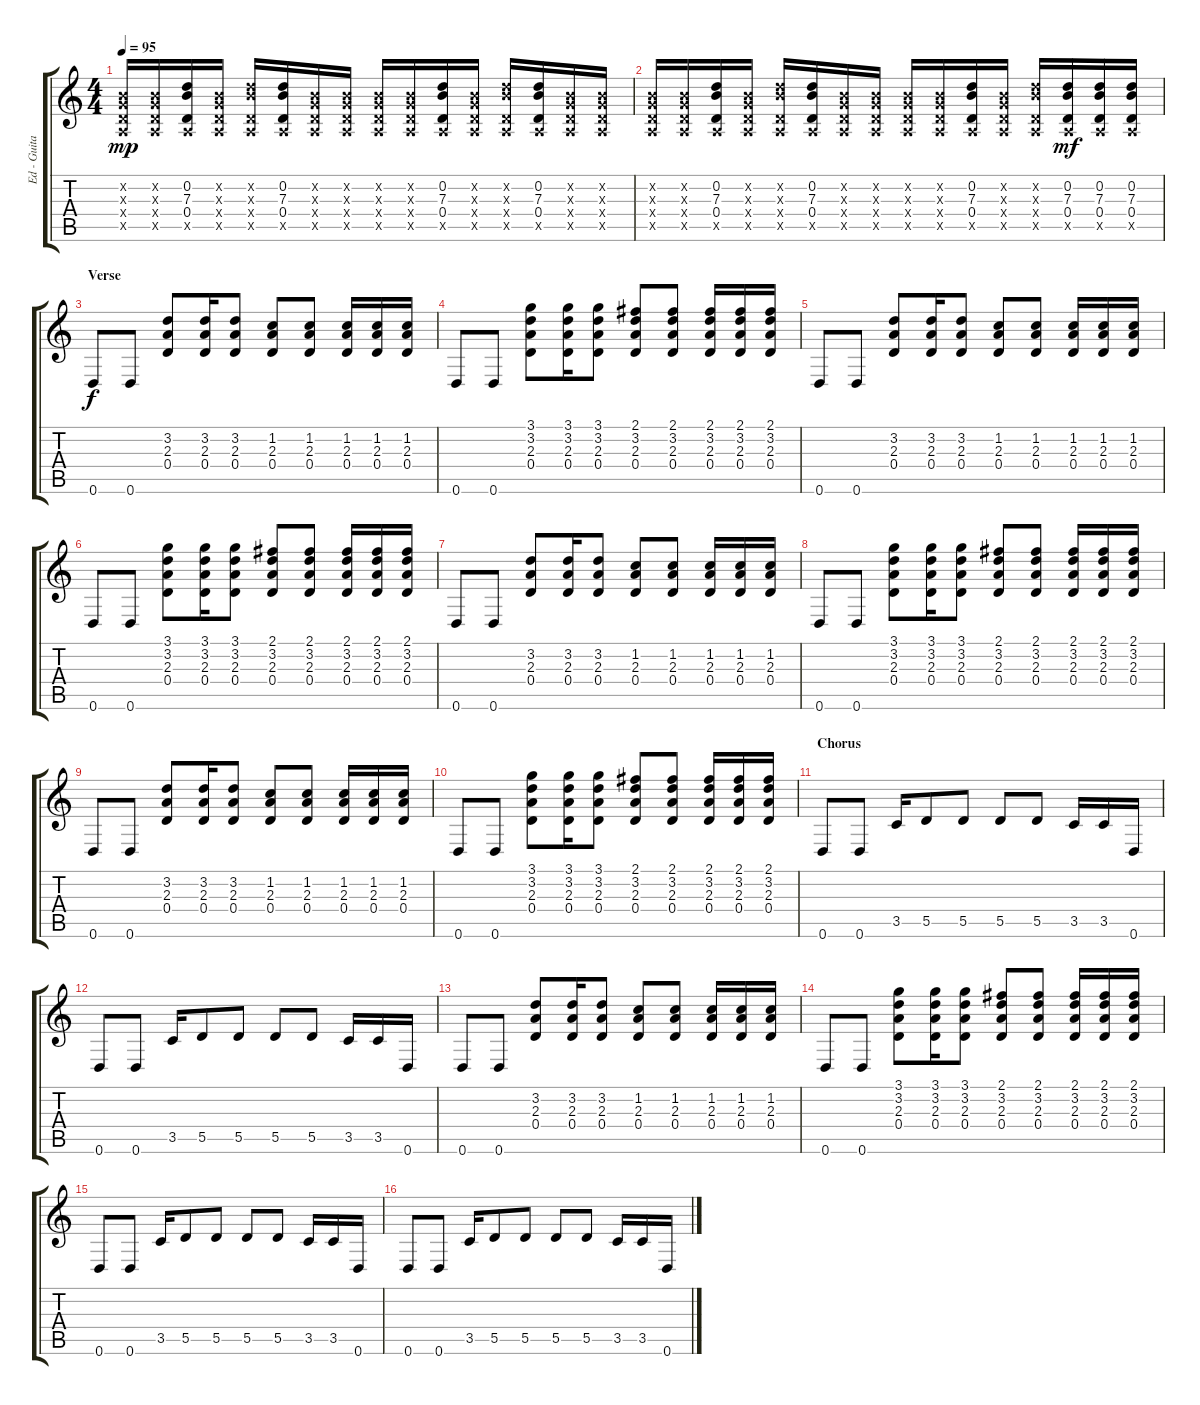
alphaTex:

\track ("Ed - Guitar" "Ed - Guita") {instrument overdrivenguitar}
\staff {score tabs}
\tuning (E4 B3 G3 D3 A2 D2) {hide}
\ts (4 4)
\tempo 95
\clef g2
\ks c
(0.2{x} 0.3{x} 0.4{x} 0.5{x}).16{dy mp} (0.2{x} 0.3{x} 0.4{x} 0.5{x}).16 (0.2 7.3 0.4 0.5{x}).16 (0.2{x} 0.3{x} 0.4{x} 0.5{x}).16 (0.2{x} 7.3{x} 0.4{x} 0.5{x}).16 (0.2 7.3 0.4 0.5{x}).16 (0.2{x} 0.3{x} 0.4{x} 0.5{x}).16 (0.2{x} 0.3{x} 0.4{x} 0.5{x}).16 (0.2{x} 0.3{x} 0.4{x} 0.5{x}).16 (0.2{x} 0.3{x} 0.4{x} 0.5{x}).16 (0.2 7.3 0.4 0.5{x}).16 (0.2{x} 0.3{x} 0.4{x} 0.5{x}).16 (0.2{x} 7.3{x} 0.4{x} 0.5{x}).16 (0.2 7.3 0.4 0.5{x}).16 (0.2{x} 0.3{x} 0.4{x} 0.5{x}).16 (0.2{x} 0.3{x} 0.4{x} 0.5{x}).16 |
(0.2{x} 0.3{x} 0.4{x} 0.5{x}).16 (0.2{x} 0.3{x} 0.4{x} 0.5{x}).16 (0.2 7.3 0.4 0.5{x}).16 (0.2{x} 0.3{x} 0.4{x} 0.5{x}).16 (0.2{x} 7.3{x} 0.4{x} 0.5{x}).16 (0.2 7.3 0.4 0.5{x}).16 (0.2{x} 0.3{x} 0.4{x} 0.5{x}).16 (0.2{x} 0.3{x} 0.4{x} 0.5{x}).16 (0.2{x} 0.3{x} 0.4{x} 0.5{x}).16 (0.2{x} 0.3{x} 0.4{x} 0.5{x}).16 (0.2 7.3 0.4 0.5{x}).16 (0.2{x} 0.3{x} 0.4{x} 0.5{x}).16 (0.2{x} 7.3{x} 0.4{x} 0.5{x}).16 (0.2 7.3 0.4 0.5{x}).16{dy mf} (0.2 7.3 0.4 0.5{x}).16 (0.2 7.3 0.4 0.5{x}).16 |
\section ("" "Verse")
0.6.8{dy f} 0.6.8 (3.2 2.3 0.4).8 (3.2 2.3 0.4).16 (3.2 2.3 0.4).8 (1.2 2.3 0.4).8 (1.2 2.3 0.4).8 (1.2 2.3 0.4).16 (1.2 2.3 0.4).16 (1.2 2.3 0.4).16 |
0.6.8 0.6.8 (3.1 3.2 2.3 0.4).8 (3.1 3.2 2.3 0.4).16 (3.1 3.2 2.3 0.4).8 (2.1 3.2 2.3 0.4).8 (2.1 3.2 2.3 0.4).8 (2.1 3.2 2.3 0.4).16 (2.1 3.2 2.3 0.4).16 (2.1 3.2 2.3 0.4).16 |
0.6.8 0.6.8 (3.2 2.3 0.4).8 (3.2 2.3 0.4).16 (3.2 2.3 0.4).8 (1.2 2.3 0.4).8 (1.2 2.3 0.4).8 (1.2 2.3 0.4).16 (1.2 2.3 0.4).16 (1.2 2.3 0.4).16 |
0.6.8 0.6.8 (3.1 3.2 2.3 0.4).8 (3.1 3.2 2.3 0.4).16 (3.1 3.2 2.3 0.4).8 (2.1 3.2 2.3 0.4).8 (2.1 3.2 2.3 0.4).8 (2.1 3.2 2.3 0.4).16 (2.1 3.2 2.3 0.4).16 (2.1 3.2 2.3 0.4).16 |
0.6.8 0.6.8 (3.2 2.3 0.4).8 (3.2 2.3 0.4).16 (3.2 2.3 0.4).8 (1.2 2.3 0.4).8 (1.2 2.3 0.4).8 (1.2 2.3 0.4).16 (1.2 2.3 0.4).16 (1.2 2.3 0.4).16 |
0.6.8 0.6.8 (3.1 3.2 2.3 0.4).8 (3.1 3.2 2.3 0.4).16 (3.1 3.2 2.3 0.4).8 (2.1 3.2 2.3 0.4).8 (2.1 3.2 2.3 0.4).8 (2.1 3.2 2.3 0.4).16 (2.1 3.2 2.3 0.4).16 (2.1 3.2 2.3 0.4).16 |
0.6.8 0.6.8 (3.2 2.3 0.4).8 (3.2 2.3 0.4).16 (3.2 2.3 0.4).8 (1.2 2.3 0.4).8 (1.2 2.3 0.4).8 (1.2 2.3 0.4).16 (1.2 2.3 0.4).16 (1.2 2.3 0.4).16 |
0.6.8 0.6.8 (3.1 3.2 2.3 0.4).8 (3.1 3.2 2.3 0.4).16 (3.1 3.2 2.3 0.4).8 (2.1 3.2 2.3 0.4).8 (2.1 3.2 2.3 0.4).8 (2.1 3.2 2.3 0.4).16 (2.1 3.2 2.3 0.4).16 (2.1 3.2 2.3 0.4).16 |
\section ("" "Chorus")
0.6.8 0.6.8 3.5.16 5.5.8 5.5.8 5.5.8 5.5.8 3.5.16 3.5.16 0.6.16 |
0.6.8 0.6.8 3.5.16 5.5.8 5.5.8 5.5.8 5.5.8 3.5.16 3.5.16 0.6.16 |
0.6.8 0.6.8 (3.2 2.3 0.4).8 (3.2 2.3 0.4).16 (3.2 2.3 0.4).8 (1.2 2.3 0.4).8 (1.2 2.3 0.4).8 (1.2 2.3 0.4).16 (1.2 2.3 0.4).16 (1.2 2.3 0.4).16 |
0.6.8 0.6.8 (3.1 3.2 2.3 0.4).8 (3.1 3.2 2.3 0.4).16 (3.1 3.2 2.3 0.4).8 (2.1 3.2 2.3 0.4).8 (2.1 3.2 2.3 0.4).8 (2.1 3.2 2.3 0.4).16 (2.1 3.2 2.3 0.4).16 (2.1 3.2 2.3 0.4).16 |
0.6.8 0.6.8 3.5.16 5.5.8 5.5.8 5.5.8 5.5.8 3.5.16 3.5.16 0.6.16 |
0.6.8 0.6.8 3.5.16 5.5.8 5.5.8 5.5.8 5.5.8 3.5.16 3.5.16 0.6.16
